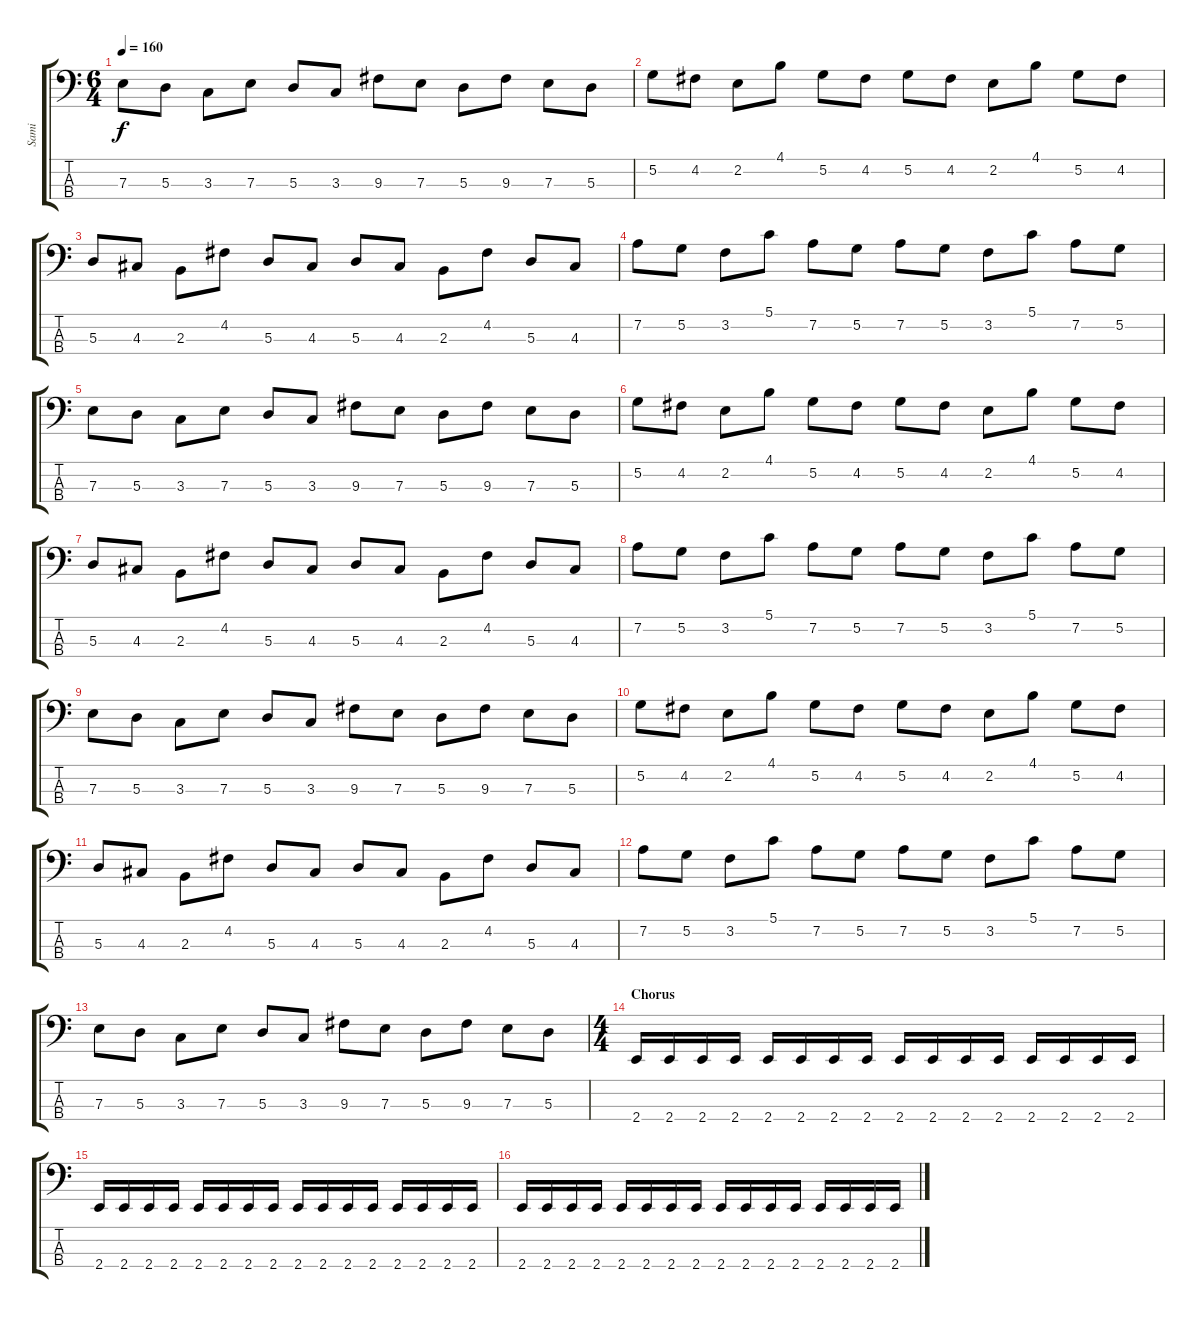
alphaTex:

\track ("Sami" "Sami") {instrument electricbassfinger}
\staff {score tabs}
\tuning (G2 D2 A1 D1) {hide}
\ts (6 4)
\tempo 160
\clef f4
\ks c
7.3.8{dy f} 5.3.8 3.3.8 7.3.8 5.3.8 3.3.8 9.3.8 7.3.8 5.3.8 9.3.8 7.3.8 5.3.8 |
5.2.8 4.2.8 2.2.8 4.1.8 5.2.8 4.2.8 5.2.8 4.2.8 2.2.8 4.1.8 5.2.8 4.2.8 |
5.3.8 4.3.8 2.3.8 4.2.8 5.3.8 4.3.8 5.3.8 4.3.8 2.3.8 4.2.8 5.3.8 4.3.8 |
7.2.8 5.2.8 3.2.8 5.1.8 7.2.8 5.2.8 7.2.8 5.2.8 3.2.8 5.1.8 7.2.8 5.2.8 |
7.3.8 5.3.8 3.3.8 7.3.8 5.3.8 3.3.8 9.3.8 7.3.8 5.3.8 9.3.8 7.3.8 5.3.8 |
5.2.8 4.2.8 2.2.8 4.1.8 5.2.8 4.2.8 5.2.8 4.2.8 2.2.8 4.1.8 5.2.8 4.2.8 |
5.3.8 4.3.8 2.3.8 4.2.8 5.3.8 4.3.8 5.3.8 4.3.8 2.3.8 4.2.8 5.3.8 4.3.8 |
7.2.8 5.2.8 3.2.8 5.1.8 7.2.8 5.2.8 7.2.8 5.2.8 3.2.8 5.1.8 7.2.8 5.2.8 |
7.3.8 5.3.8 3.3.8 7.3.8 5.3.8 3.3.8 9.3.8 7.3.8 5.3.8 9.3.8 7.3.8 5.3.8 |
5.2.8 4.2.8 2.2.8 4.1.8 5.2.8 4.2.8 5.2.8 4.2.8 2.2.8 4.1.8 5.2.8 4.2.8 |
5.3.8 4.3.8 2.3.8 4.2.8 5.3.8 4.3.8 5.3.8 4.3.8 2.3.8 4.2.8 5.3.8 4.3.8 |
7.2.8 5.2.8 3.2.8 5.1.8 7.2.8 5.2.8 7.2.8 5.2.8 3.2.8 5.1.8 7.2.8 5.2.8 |
7.3.8 5.3.8 3.3.8 7.3.8 5.3.8 3.3.8 9.3.8 7.3.8 5.3.8 9.3.8 7.3.8 5.3.8 |
\ts (4 4)
\section ("" "Chorus")
2.4.16 2.4.16 2.4.16 2.4.16 2.4.16 2.4.16 2.4.16 2.4.16 2.4.16 2.4.16 2.4.16 2.4.16 2.4.16 2.4.16 2.4.16 2.4.16 |
2.4.16 2.4.16 2.4.16 2.4.16 2.4.16 2.4.16 2.4.16 2.4.16 2.4.16 2.4.16 2.4.16 2.4.16 2.4.16 2.4.16 2.4.16 2.4.16 |
2.4.16 2.4.16 2.4.16 2.4.16 2.4.16 2.4.16 2.4.16 2.4.16 2.4.16 2.4.16 2.4.16 2.4.16 2.4.16 2.4.16 2.4.16 2.4.16
